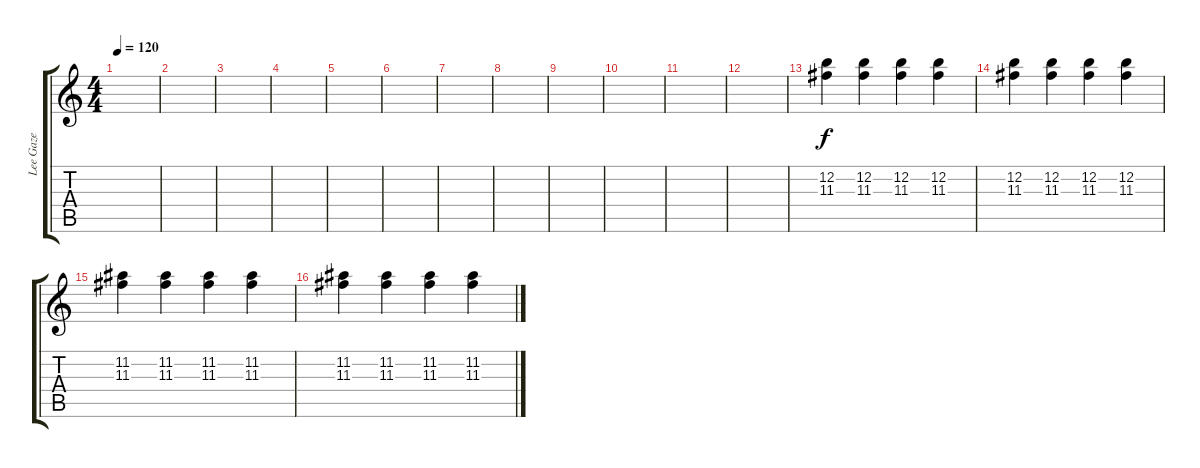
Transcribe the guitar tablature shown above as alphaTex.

\track ("Lee Gaze" "Lee Gaze") {instrument acousticguitarsteel}
\staff {score tabs}
\tuning (E4 B3 G3 D3 A2 D2) {hide}
\ts (4 4)
\tempo 120
\clef g2
\ks c
|
|
|
|
|
|
|
|
|
|
|
|
(12.2 11.3).4 (12.2 11.3).4 (12.2 11.3).4 (12.2 11.3).4 |
(12.2 11.3).4 (12.2 11.3).4 (12.2 11.3).4 (12.2 11.3).4 |
(11.2 11.3).4 (11.2 11.3).4 (11.2 11.3).4 (11.2 11.3).4 |
(11.2 11.3).4 (11.2 11.3).4 (11.2 11.3).4 (11.2 11.3).4
